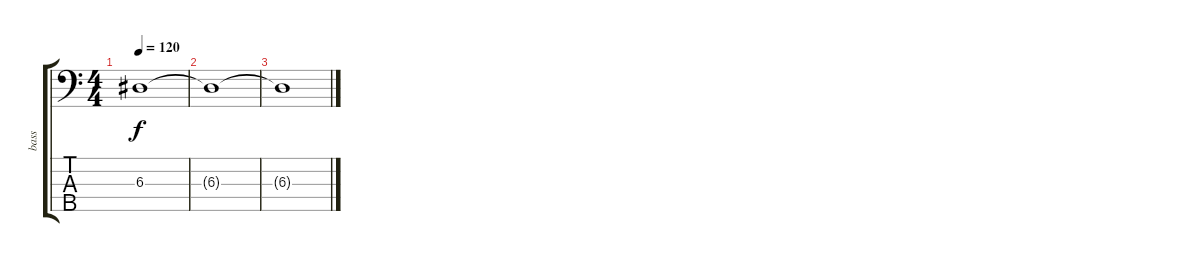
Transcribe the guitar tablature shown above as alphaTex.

\track ("bass" "bass") {instrument electricbassfinger}
\staff {score tabs}
\tuning (G2 D2 A1 E1 B0) {hide}
\ts (4 4)
\tempo 120
\clef f4
\ks c
6.3.1{dy f} |
6.3{t}.1 |
6.3{t}.1
